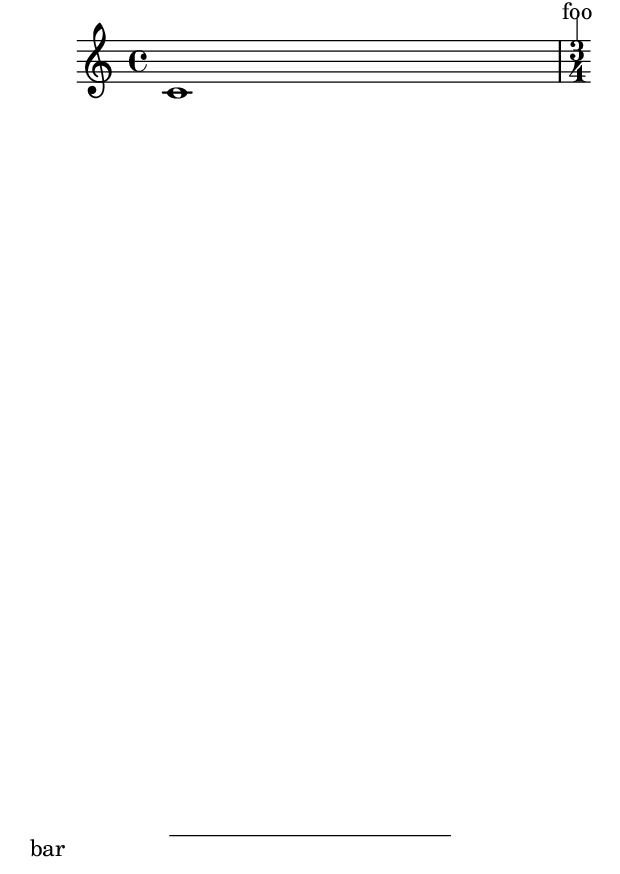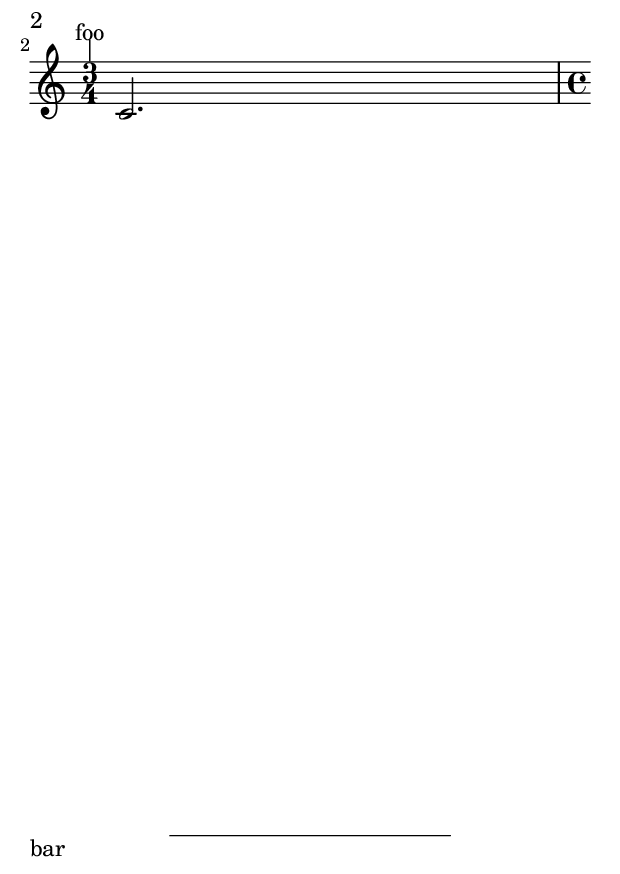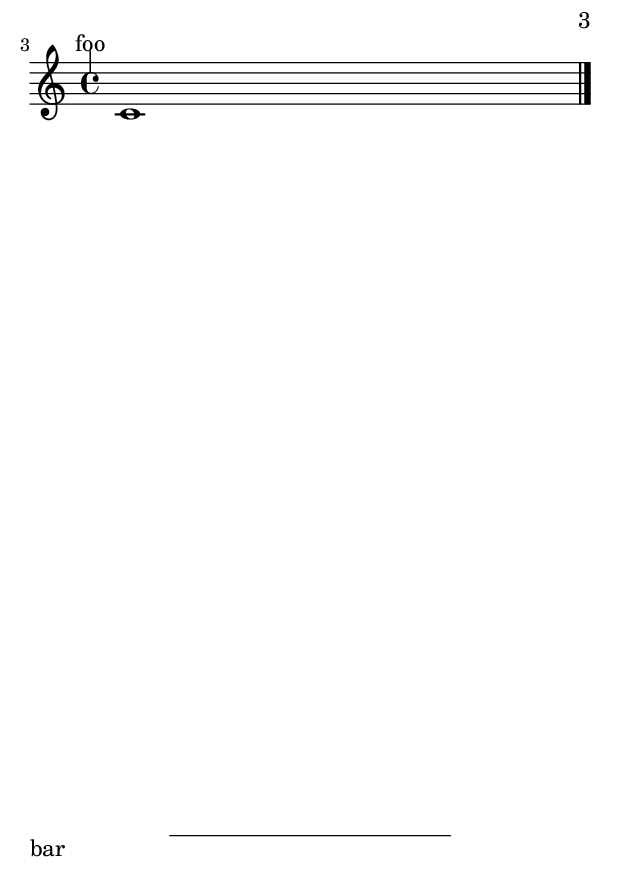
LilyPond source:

\version "2.23.4"
\header {
  texidoc = "With grobs that have break visibility, footnotes will
automatically take the break visibility of the grob being footnoted.
This behavior can be overridden.
"
}

#(set-default-paper-size "a6")

\book {

\new Staff
{
  \relative {
    c'1
    \footnote "foo" #'(0 . 2) "bar" Staff.TimeSignature
    \time 3/4
    \break \pageBreak
    c2.
    \once \override Score.Footnote.break-visibility = ##(#f #f #t)
    \footnote "foo" #'(0 . 2) "bar" Staff.TimeSignature
    \time 4/4
    \break \pageBreak
    c1 \bar "|."
}}}
